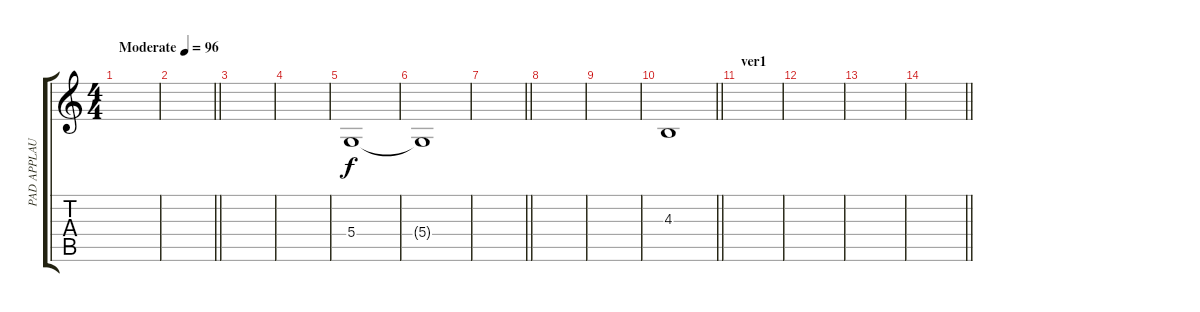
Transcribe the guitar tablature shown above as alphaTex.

\track ("PAD APPLAUSE" "PAD APPLAU") {instrument applause}
\staff {score tabs}
\tuning (E4 B3 G3 D3 A2 D2) {hide}
\ts (4 4)
\tempo (96 "Moderate")
\clef g2
\ks c
|
\barLineRight lightlight
|
|
|
5.4.1 |
5.4{t}.1{dy f} |
\barLineRight lightlight
|
|
|
\barLineRight lightlight
4.3.1{instrument telephonering} |
\section ("" "ver1")
|
|
|
\barLineRight lightlight
